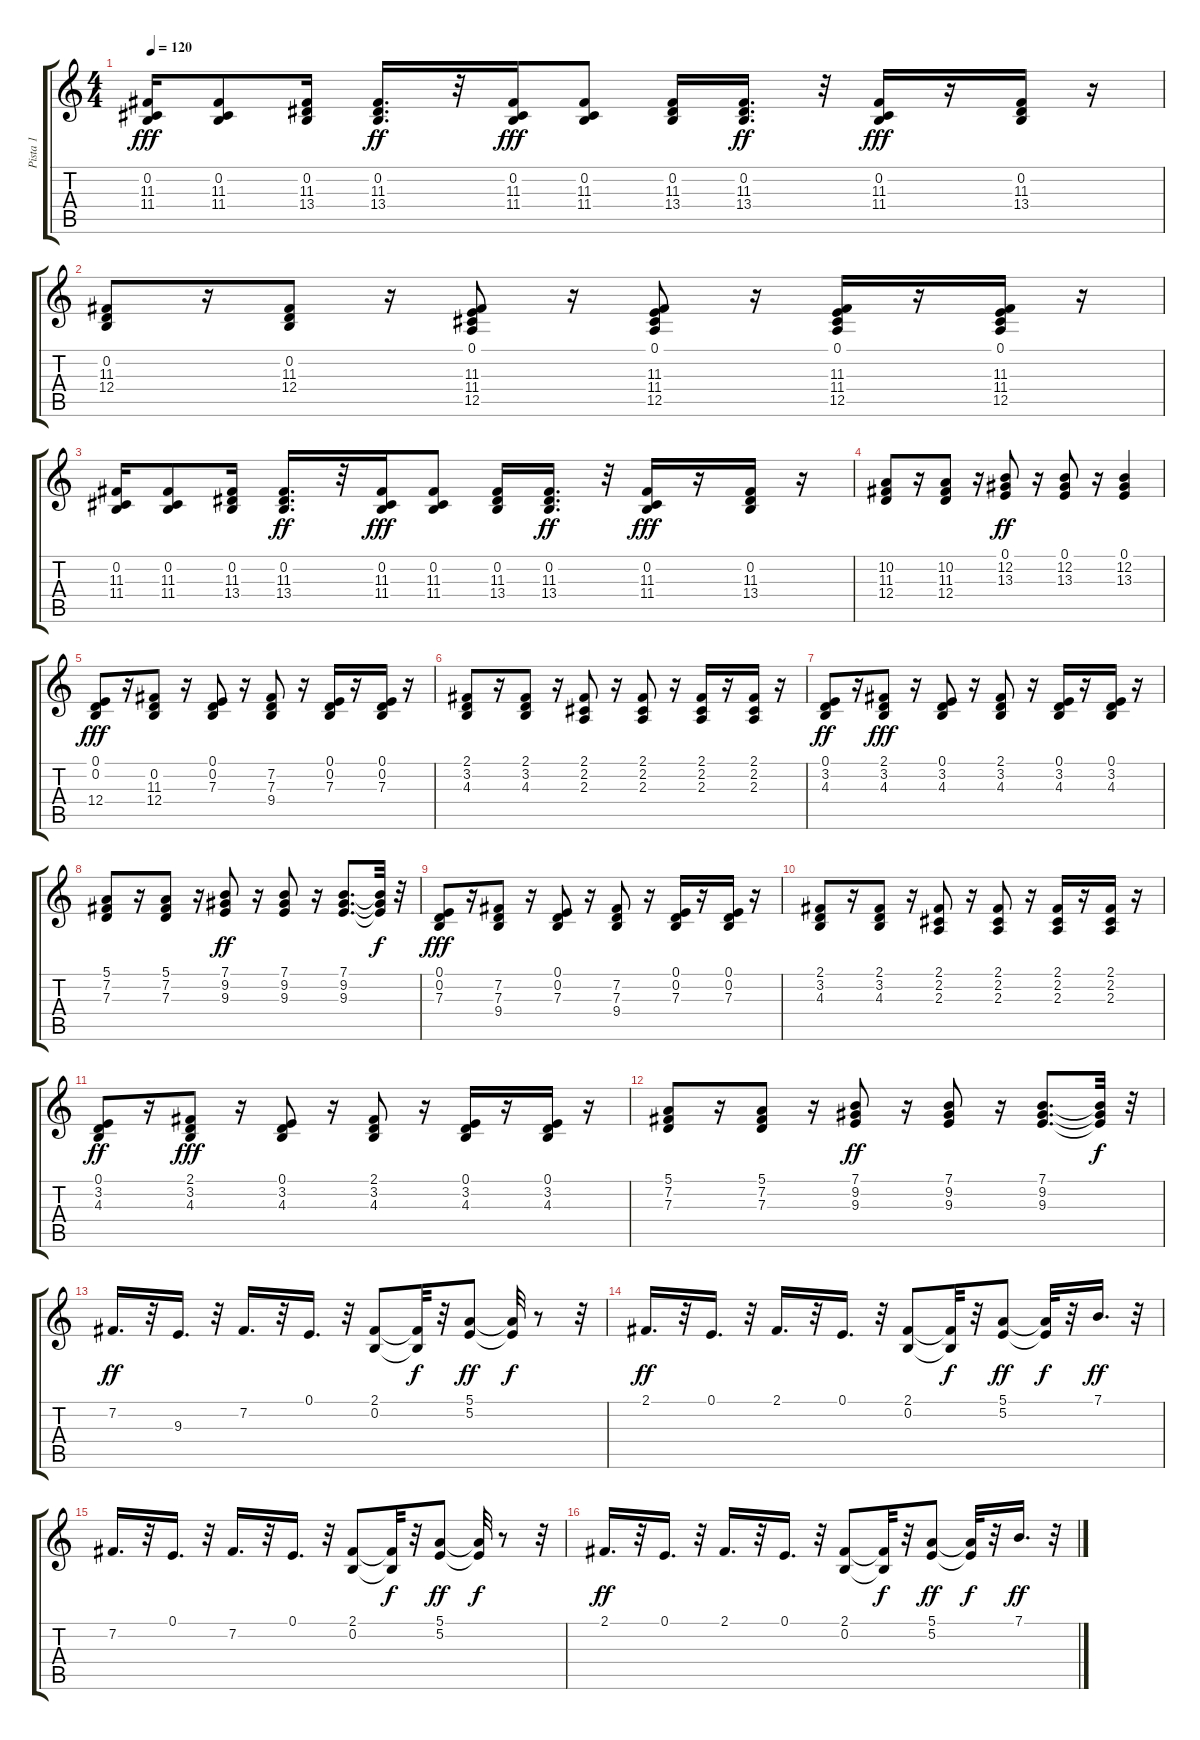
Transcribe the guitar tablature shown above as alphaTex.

\track ("Pista 1" "Pista 1") {instrument synthbrass1}
\staff {score tabs}
\tuning (E4 B3 G3 D3 A2 E2) {hide}
\ts (4 4)
\tempo 120
\clef g2
\ks c
(0.2 11.3 11.4).16{dy fff} (0.2 11.3 11.4).8 (0.2 11.3 13.4).16 (0.2 11.3 13.4).16{d dy ff} r.32 (0.2 11.3 11.4).16{dy fff} (0.2 11.3 11.4).8 (0.2 11.3 13.4).16 (0.2 11.3 13.4).16{d dy ff} r.32 (0.2 11.3 11.4).16{dy fff} r.16 (0.2 11.3 13.4).16 r.16 |
(0.2 11.3 12.4).8 r.16 (0.2 11.3 12.4).8 r.16 (0.1 11.3 11.4 12.5).8 r.16 (0.1 11.3 11.4 12.5).8 r.16 (0.1 11.3 11.4 12.5).16 r.16 (0.1 11.3 11.4 12.5).16 r.16 |
(0.2 11.3 11.4).16 (0.2 11.3 11.4).8 (0.2 11.3 13.4).16 (0.2 11.3 13.4).16{d dy ff} r.32 (0.2 11.3 11.4).16{dy fff} (0.2 11.3 11.4).8 (0.2 11.3 13.4).16 (0.2 11.3 13.4).16{d dy ff} r.32 (0.2 11.3 11.4).16{dy fff} r.16 (0.2 11.3 13.4).16 r.16 |
(10.2 11.3 12.4).8 r.16 (10.2 11.3 12.4).8 r.16 (0.1 12.2 13.3).8{dy ff} r.16 (0.1 12.2 13.3).8 r.16 (0.1 12.2 13.3).4 |
(0.1 0.2 12.4).8{dy fff} r.16 (0.2 11.3 12.4).8 r.16 (0.1 0.2 7.3).8 r.16 (7.2 7.3 9.4).8 r.16 (0.1 0.2 7.3).16 r.16 (0.1 0.2 7.3).16 r.16 |
(2.1 3.2 4.3).8 r.16 (2.1 3.2 4.3).8 r.16 (2.1 2.2 2.3).8 r.16 (2.1 2.2 2.3).8 r.16 (2.1 2.2 2.3).16 r.16 (2.1 2.2 2.3).16 r.16 |
(0.1 3.2 4.3).8{dy ff} r.16 (2.1 3.2 4.3).8{dy fff} r.16 (0.1 3.2 4.3).8 r.16 (2.1 3.2 4.3).8 r.16 (0.1 3.2 4.3).16 r.16 (0.1 3.2 4.3).16 r.16 |
(5.1 7.2 7.3).8 r.16 (5.1 7.2 7.3).8 r.16 (7.1 9.2 9.3).8{dy ff} r.16 (7.1 9.2 9.3).8 r.16 (7.1 9.2 9.3).8{d} (7.1{t} 9.2{t} 9.3{t}).32{dy f} r.32 |
(0.1 0.2 7.3).8{dy fff} r.16 (7.2 7.3 9.4).8 r.16 (0.1 0.2 7.3).8 r.16 (7.2 7.3 9.4).8 r.16 (0.1 0.2 7.3).16 r.16 (0.1 0.2 7.3).16 r.16 |
(2.1 3.2 4.3).8 r.16 (2.1 3.2 4.3).8 r.16 (2.1 2.2 2.3).8 r.16 (2.1 2.2 2.3).8 r.16 (2.1 2.2 2.3).16 r.16 (2.1 2.2 2.3).16 r.16 |
(0.1 3.2 4.3).8{dy ff} r.16 (2.1 3.2 4.3).8{dy fff} r.16 (0.1 3.2 4.3).8 r.16 (2.1 3.2 4.3).8 r.16 (0.1 3.2 4.3).16 r.16 (0.1 3.2 4.3).16 r.16 |
(5.1 7.2 7.3).8 r.16 (5.1 7.2 7.3).8 r.16 (7.1 9.2 9.3).8{dy ff} r.16 (7.1 9.2 9.3).8 r.16 (7.1 9.2 9.3).8{d} (7.1{t} 9.2{t} 9.3{t}).32{dy f} r.32 |
7.2.16{d dy ff} r.32 9.3.16{d} r.32 7.2.16{d} r.32 0.1.16{d} r.32 (2.1 0.2).8 (2.1{t} 0.2{t}).32{dy f} r.32 (5.1 5.2).8{dy ff} (5.1{t} 5.2{t}).32{dy f} r.8 r.32 |
2.1.16{d dy ff} r.32 0.1.16{d} r.32 2.1.16{d} r.32 0.1.16{d} r.32 (2.1 0.2).8 (2.1{t} 0.2{t}).32{dy f} r.32 (5.1 5.2).8{dy ff} (5.1{t} 5.2{t}).32{dy f} r.32 7.1.16{d dy ff} r.32 |
7.2.16{d} r.32 0.1.16{d} r.32 7.2.16{d} r.32 0.1.16{d} r.32 (2.1 0.2).8 (2.1{t} 0.2{t}).32{dy f} r.32 (5.1 5.2).8{dy ff} (5.1{t} 5.2{t}).32{dy f} r.8 r.32 |
2.1.16{d dy ff} r.32 0.1.16{d} r.32 2.1.16{d} r.32 0.1.16{d} r.32 (2.1 0.2).8 (2.1{t} 0.2{t}).32{dy f} r.32 (5.1 5.2).8{dy ff} (5.1{t} 5.2{t}).32{dy f} r.32 7.1.16{d dy ff} r.32
